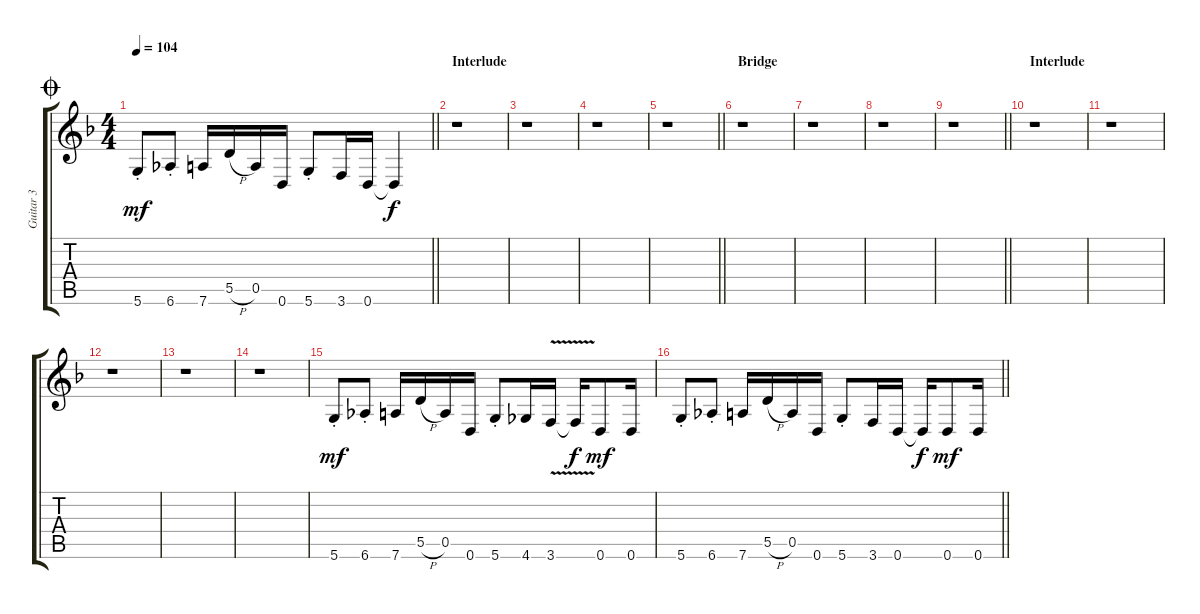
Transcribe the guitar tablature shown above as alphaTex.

\track ("Guitar 3" "Guitar 3") {instrument distortionguitar}
\staff {score tabs}
\tuning (E4 B3 G3 D3 A2 D2) {hide}
\ts (4 4)
\jump coda
\tempo 104
\clef g2
\barLineRight lightlight
\ks f
5.6{st}.8{dy mf} 6.6{st}.8 7.6.16 5.5{h}.16 0.5.16 0.6.16 5.6{st}.8 3.6.16 0.6.16 0.6{t}.4{dy f} |
\section ("" "Interlude")
r.1 |
r.1 |
r.1 |
\barLineRight lightlight
r.1 |
\section ("" "Bridge")
r.1 |
r.1 |
r.1 |
\barLineRight lightlight
r.1 |
\section ("" "Interlude")
r.1 |
r.1 |
r.1 |
r.1 |
r.1 |
5.6{st}.8{dy mf} 6.6{st}.8 7.6.16 5.5{h}.16 0.5.16 0.6.16 5.6{st}.8 4.6.16 3.6{v}.16 3.6{t}.16{dy f} 0.6.8{dy mf} 0.6.16 |
\barLineRight lightlight
5.6{st}.8 6.6{st}.8 7.6.16 5.5{h}.16 0.5.16 0.6.16 5.6{st}.8 3.6.16 0.6.16 0.6{t}.16{dy f} 0.6.8{dy mf} 0.6.16
